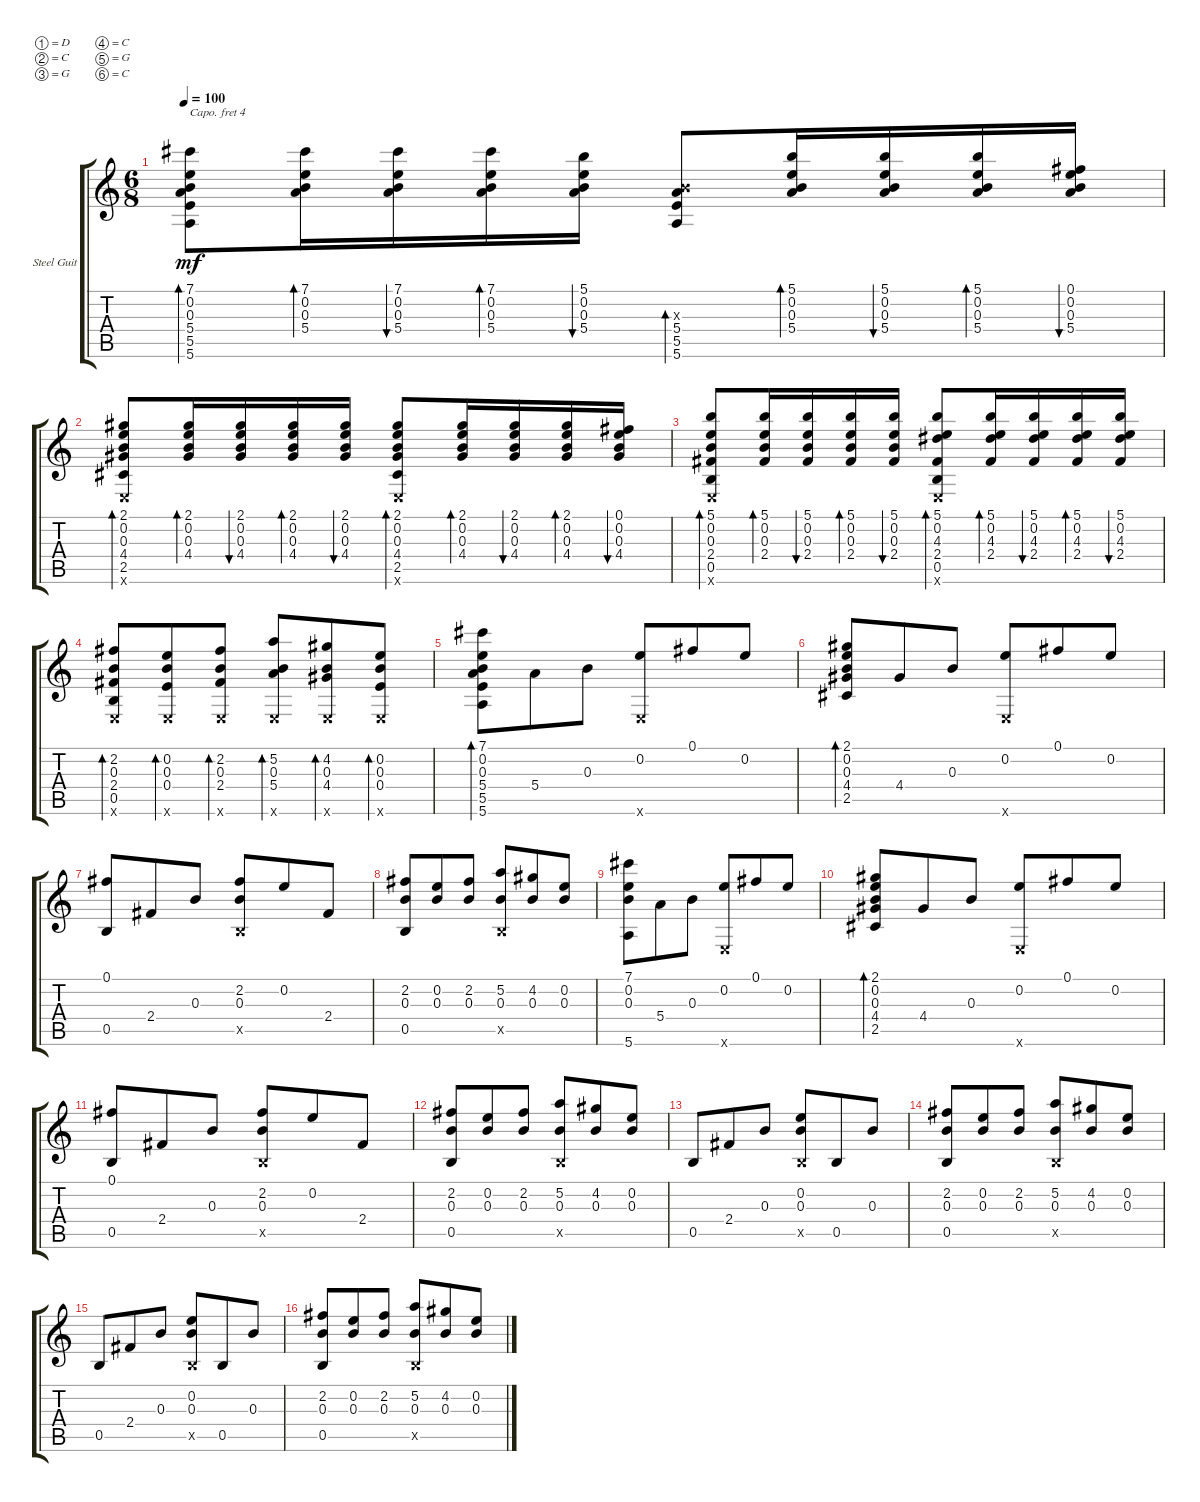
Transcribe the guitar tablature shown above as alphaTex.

\defaultSystemsLayout 4
\bracketExtendMode groupsimilarinstruments
\firstSystemTrackNameOrientation horizontal
\otherSystemsTrackNameOrientation horizontal
\track ("Steel Guitar" "Steel Guit") {instrument acousticguitarsteel}
\staff {score tabs}
\capo 4
\tuning (D4 C4 G3 C3 G2 C2)
\ts (6 8)
\tempo 100
\clef g2
\ks c
(5.6 5.5 5.4 0.3 0.2 7.1).8{bd 30 dy mf} (5.4 0.3 0.2 7.1).16{bd 30} (5.4 0.3 0.2 7.1).16{bu 30} (5.4 0.3 0.2 7.1).16{bd 30} (5.4 0.3 0.2 5.1).16{bu 30} (5.6 5.5 5.4 0.3{x}).8{bd 30} (5.4 0.3 0.2 5.1).16{bd 30} (5.4 0.3 0.2 5.1).16{bu 30} (5.4 0.3 0.2 5.1).16{bd 30} (5.4 0.3 0.2 0.1).16{bu 30} |
(2.5 4.4 0.3 0.2 2.1 0.6{x}).8{bd 30} (4.4 0.3 0.2 2.1).16{bd 30} (4.4 0.3 0.2 2.1).16{bu 30} (4.4 0.3 0.2 2.1).16{bd 30} (4.4 0.3 0.2 2.1).16{bu 30} (4.4 0.3 0.2 2.1 2.5 0.6{x}).8{bd 30} (4.4 0.3 0.2 2.1).16{bd 30} (4.4 0.3 0.2 2.1).16{bu 30} (4.4 0.3 0.2 2.1).16{bd 30} (4.4 0.3 0.2 0.1).16{bu 30} |
(0.5 2.4 0.3 0.2 5.1 0.6{x}).8{bd 30} (2.4 0.3 0.2 5.1).16{bd 30} (2.4 0.3 0.2 5.1).16{bu 30} (2.4 0.3 0.2 5.1).16{bd 30} (2.4 0.3 0.2 5.1).16{bu 30} (0.5 2.4 4.3 0.2 5.1 0.6{x}).8{bd 30} (2.4 4.3 0.2 5.1).16{bd 30} (2.4 4.3 0.2 5.1).16{bu 30} (2.4 4.3 0.2 5.1).16{bd 30} (2.4 4.3 0.2 5.1).16{bu 30} |
(0.5 2.4 0.3 2.2 0.6{x}).8{bd 30} (0.2 0.3 0.4 0.6{x}).8{bd 30} (2.4 0.3 2.2 0.6{x}).8{bd 30} (5.4 0.3 5.2 0.6{x}).8{bd 30} (4.2 0.3 4.4 0.6{x}).8{bd 30} (0.4 0.3 0.2 0.6{x}).8{bd 30} |
(5.6 5.5 5.4 0.3 0.2 7.1).8{bd 30} 5.4.8 0.3.8 (0.2 0.6{x}).8 0.1.8 0.2.8 |
(2.5 4.4 0.3 0.2 2.1).8{bd 30} 4.4.8 0.3.8 (0.2 0.6{x}).8 0.1.8 0.2.8 |
(0.5 0.1).8 2.4.8 0.3.8 (2.2 0.3 0.5{x}).8 0.2.8 2.4.8 |
(2.2 0.3 0.5).8 (0.3 0.2).8 (2.2 0.3).8 (0.3 5.2 0.5{x}).8 (0.3 4.2).8 (0.3 0.2).8 |
(5.6 0.3 0.2 7.1).8 5.4.8 0.3.8 (0.2 0.6{x}).8 0.1.8 0.2.8 |
(2.5 4.4 0.3 0.2 2.1).8{bd 30} 4.4.8 0.3.8 (0.2 0.6{x}).8 0.1.8 0.2.8 |
(0.5 0.1).8 2.4.8 0.3.8 (2.2 0.3 0.5{x}).8 0.2.8 2.4.8 |
(2.2 0.3 0.5).8 (0.3 0.2).8 (2.2 0.3).8 (0.3 5.2 0.5{x}).8 (0.3 4.2).8 (0.3 0.2).8 |
0.5.8 2.4.8 0.3.8 (0.2 0.3 0.5{x}).8 0.5.8 0.3.8 |
(2.2 0.3 0.5).8 (0.3 0.2).8 (2.2 0.3).8 (0.3 5.2 0.5{x}).8 (0.3 4.2).8 (0.3 0.2).8 |
0.5.8 2.4.8 0.3.8 (0.2 0.3 0.5{x}).8 0.5.8 0.3.8 |
(2.2 0.3 0.5).8 (0.3 0.2).8 (2.2 0.3).8 (0.3 5.2 0.5{x}).8 (0.3 4.2).8 (0.3 0.2).8
